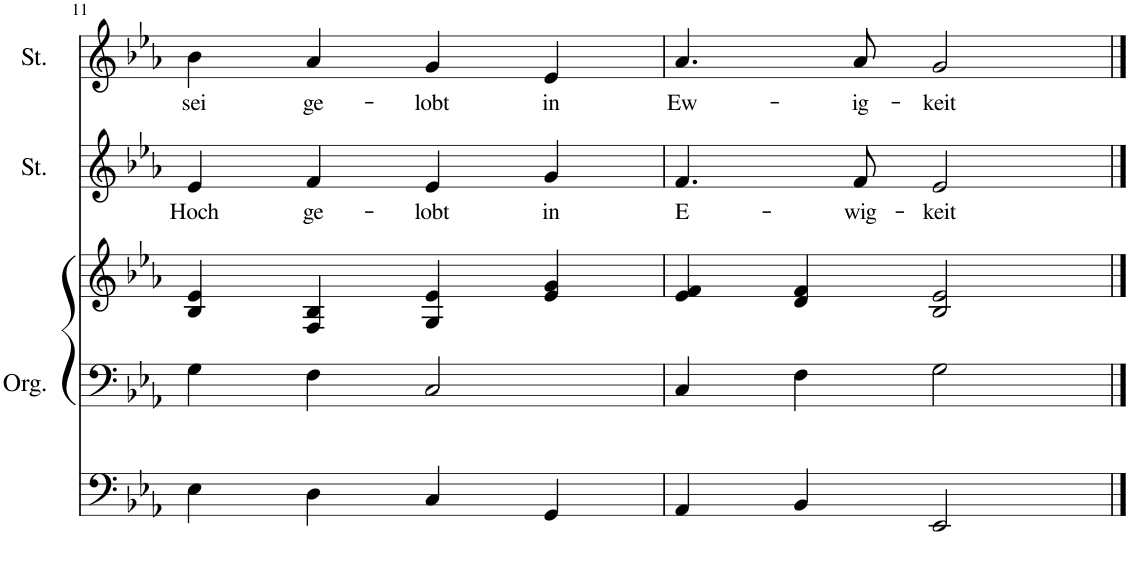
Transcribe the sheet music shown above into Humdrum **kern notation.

**kern	**kern	**kern	**kern	**text	**kern	**text
*part3	*part3	*part3	*part2	*part2	*part1	*part1
*staff5	*staff4	*staff3	*staff2	*staff2	*staff1	*staff1
*I"Orgel	*	*	*I"Stimme	*	*I"Stimme	*
*I'Org.	*	*	*I'St.	*	*I'St.	*
!!LO:PB:g=z
*clefF4	*clefF4	*clefG2	*clefG2	*	*clefG2	*
*k[b-e-a-]	*k[b-e-a-]	*k[b-e-a-]	*k[b-e-a-]	*	*k[b-e-a-]	*
*M4/4	*M4/4	*M4/4	*M4/4	*	*M4/4	*
=11	=11	=11	=11	=11	=11	=11
!	!	!	!	!LO:LY:b	!	!LO:LY:b
4E-\	4G\	4B-/ 4e-/	4e-/	Hoch	4b-\	sei
!	!	!	!	!LO:LY:b	!	!LO:LY:b
4D\	4F\	4F/ 4B-/	4f/	ge-	4a-/	ge-
!	!	!	!	!LO:LY:b	!	!LO:LY:b
4C/	2C/	4G/ 4e-/	4e-/	-lobt	4g/	-lobt
!	!	!	!	!LO:LY:b	!	!LO:LY:b
4GG/	.	4e-/ 4g/	4g/	in	4e-/	in
=12	=12	=12	=12	=12	=12	=12
!	!	!	!	!LO:LY:b	!	!LO:LY:b
4AA-/	4C/	4e-/ 4f/	4.f/	E-	4.a-/	Ew-
4BB-/	4F\	4d/ 4f/	.	.	.	.
!	!	!	!	!LO:LY:b	!	!LO:LY:b
.	.	.	8f/	-wig-	8a-/	-ig-
!	!	!	!	!LO:LY:b	!	!LO:LY:b
2EE-/	2G\	2B-/ 2e-/	2e-/	-keit	2g/	-keit
==	==	==	==	==	==	==
*-	*-	*-	*-	*-	*-	*-
